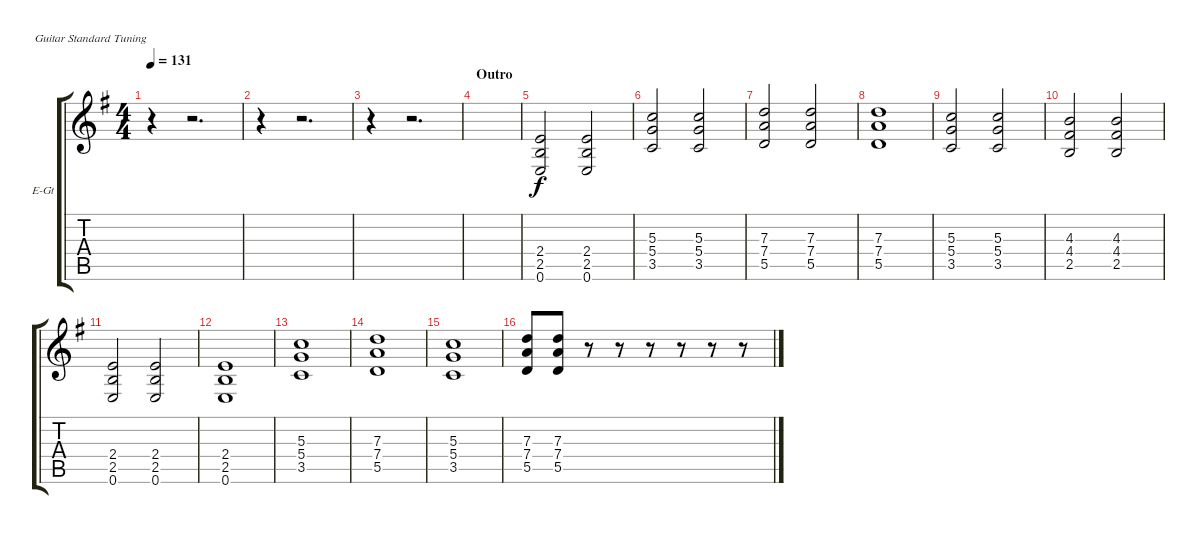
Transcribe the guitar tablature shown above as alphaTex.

\bracketExtendMode groupsimilarinstruments
\firstSystemTrackNameOrientation horizontal
\otherSystemsTrackNameOrientation horizontal
\track ("E-Guitar" "E-Gt") {instrument distortionguitar}
\staff {score tabs}
\tuning (E4 B3 G3 D3 A2 E2)
\ts (4 4)
\tempo 131
\clef g2
\ks g
r.4{dy f} r.2{d} |
r.4 r.2{d} |
r.4 r.2{d} |
\section ("" "Outro")
|
(2.4 2.5 0.6).2 (2.4 2.5 0.6).2 |
(5.3 5.4 3.5).2 (5.3 5.4 3.5).2 |
(7.3 7.4 5.5).2 (7.3 7.4 5.5).2 |
(7.3 7.4 5.5).1 |
(5.3 5.4 3.5).2 (5.3 5.4 3.5).2 |
(4.3 4.4 2.5).2 (4.3 4.4 2.5).2 |
(2.4 2.5 0.6).2 (2.4 2.5 0.6).2 |
(2.4 2.5 0.6).1 |
(5.3 5.4 3.5).1 |
(7.3 7.4 5.5).1 |
(5.3 5.4 3.5).1 |
(7.3 7.4 5.5).8 (7.3 7.4 5.5).8 r.8 r.8 r.8 r.8 r.8 r.8
